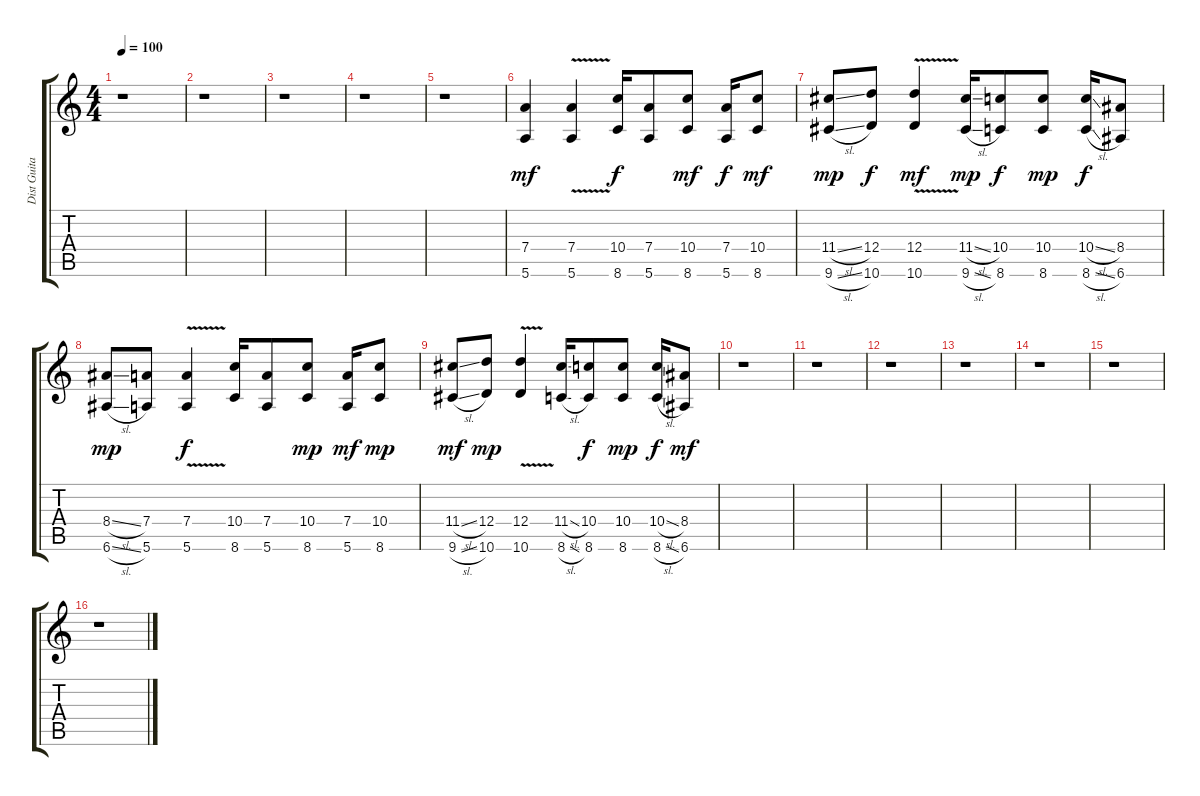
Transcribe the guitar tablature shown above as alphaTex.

\track ("Dist Guitar" "Dist Guita") {instrument distortionguitar}
\staff {score tabs}
\tuning (E4 B3 G3 D3 A2 E2) {hide}
\ts (4 4)
\tempo 100
\clef g2
\ks c
r.1{dy mf} |
r.1 |
r.1 |
r.1 |
r.1 |
(7.4 5.6).4 (7.4{v} 5.6).4 (10.4 8.6).16{dy f} (7.4 5.6).8 (10.4 8.6).8{dy mf} (7.4 5.6).16{dy f} (10.4 8.6).8{dy mf} |
(11.4{sl} 9.6{sl}).8{dy mp} (12.4 10.6).8{dy f} (12.4{v} 10.6).4{dy mf} (11.4{sl} 9.6{sl}).16{dy mp} (10.4 8.6).8{dy f} (10.4 8.6).8{dy mp} (10.4{sl} 8.6{sl}).16{dy f} (8.4 6.6).8 |
(8.4{sl} 6.6{sl}).8{dy mp} (7.4 5.6).8 (7.4{v} 5.6).4{dy f} (10.4 8.6).16 (7.4 5.6).8 (10.4 8.6).8{dy mp} (7.4 5.6).16{dy mf} (10.4 8.6).8{dy mp} |
(11.4{sl} 9.6{sl}).8{dy mf} (12.4 10.6).8{dy mp} (12.4{v} 10.6).4 (11.4{sl} 8.6{sl}).16 (10.4 8.6).8{dy f} (10.4 8.6).8{dy mp} (10.4{sl} 8.6{sl}).16{dy f} (8.4 6.6).8{dy mf} |
r.1 |
r.1 |
r.1 |
r.1 |
r.1 |
r.1 |
r.1
